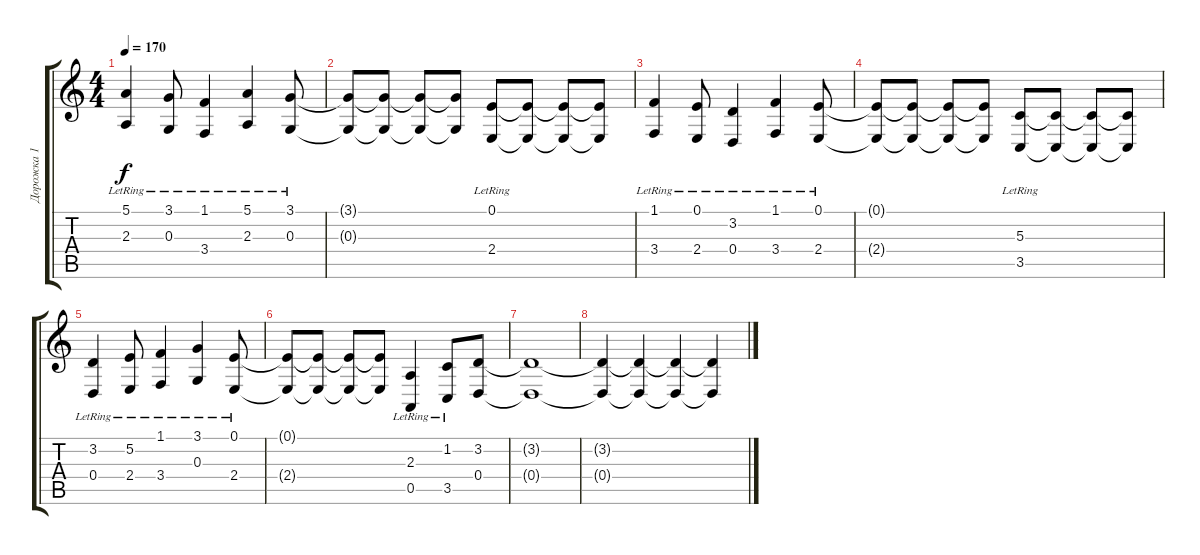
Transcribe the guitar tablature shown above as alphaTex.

\track ("Дорожка 1" "Дорожка 1") {instrument pad1newage}
\staff {score tabs}
\tuning (E4 B3 G3 D3 A2 E2) {hide}
\ts (4 4)
\tempo 170
\clef g2
\ks c
(5.1{lr} 2.3{lr}).4{dy f} (3.1{lr} 0.3{lr}).8 (1.1{lr} 3.4{lr}).4 (5.1{lr} 2.3{lr}).4 (3.1{lr} 0.3{lr}).8 |
(3.1{t} 0.3{t}).8 (3.1{t} 0.3{t}).8 (3.1{t} 0.3{t}).8 (3.1{t} 0.3{t}).8 (0.1{lr} 2.4{lr}).8 (0.1{t} 2.4{t}).8 (0.1{t} 2.4{t}).8 (0.1{t} 2.4{t}).8 |
(1.1{lr} 3.4{lr}).4 (0.1{lr} 2.4{lr}).8 (3.2{lr} 0.4{lr}).4 (1.1{lr} 3.4{lr}).4 (0.1{lr} 2.4{lr}).8 |
(0.1{t} 2.4{t}).8 (0.1{t} 2.4{t}).8 (0.1{t} 2.4{t}).8 (0.1{t} 2.4{t}).8 (5.3{lr} 3.5{lr}).8 (5.3{t} 3.5{t}).8 (5.3{t} 3.5{t}).8 (5.3{t} 3.5{t}).8 |
(3.2{lr} 0.4{lr}).4 (5.2{lr} 2.4{lr}).8 (1.1{lr} 3.4{lr}).4 (3.1{lr} 0.3{lr}).4 (0.1{lr} 2.4{lr}).8 |
(0.1{t} 2.4{t}).8 (0.1{t} 2.4{t}).8 (0.1{t} 2.4{t}).8 (0.1{t} 2.4{t}).8 (2.3 0.5{lr}).4 (1.2{lr} 3.5).8 (3.2 0.4).8 |
(3.2{t} 0.4{t}).1 |
(3.2{t} 0.4{t}).4 (3.2{t} 0.4{t}).4 (3.2{t} 0.4{t}).4 (3.2{t} 0.4{t}).4
